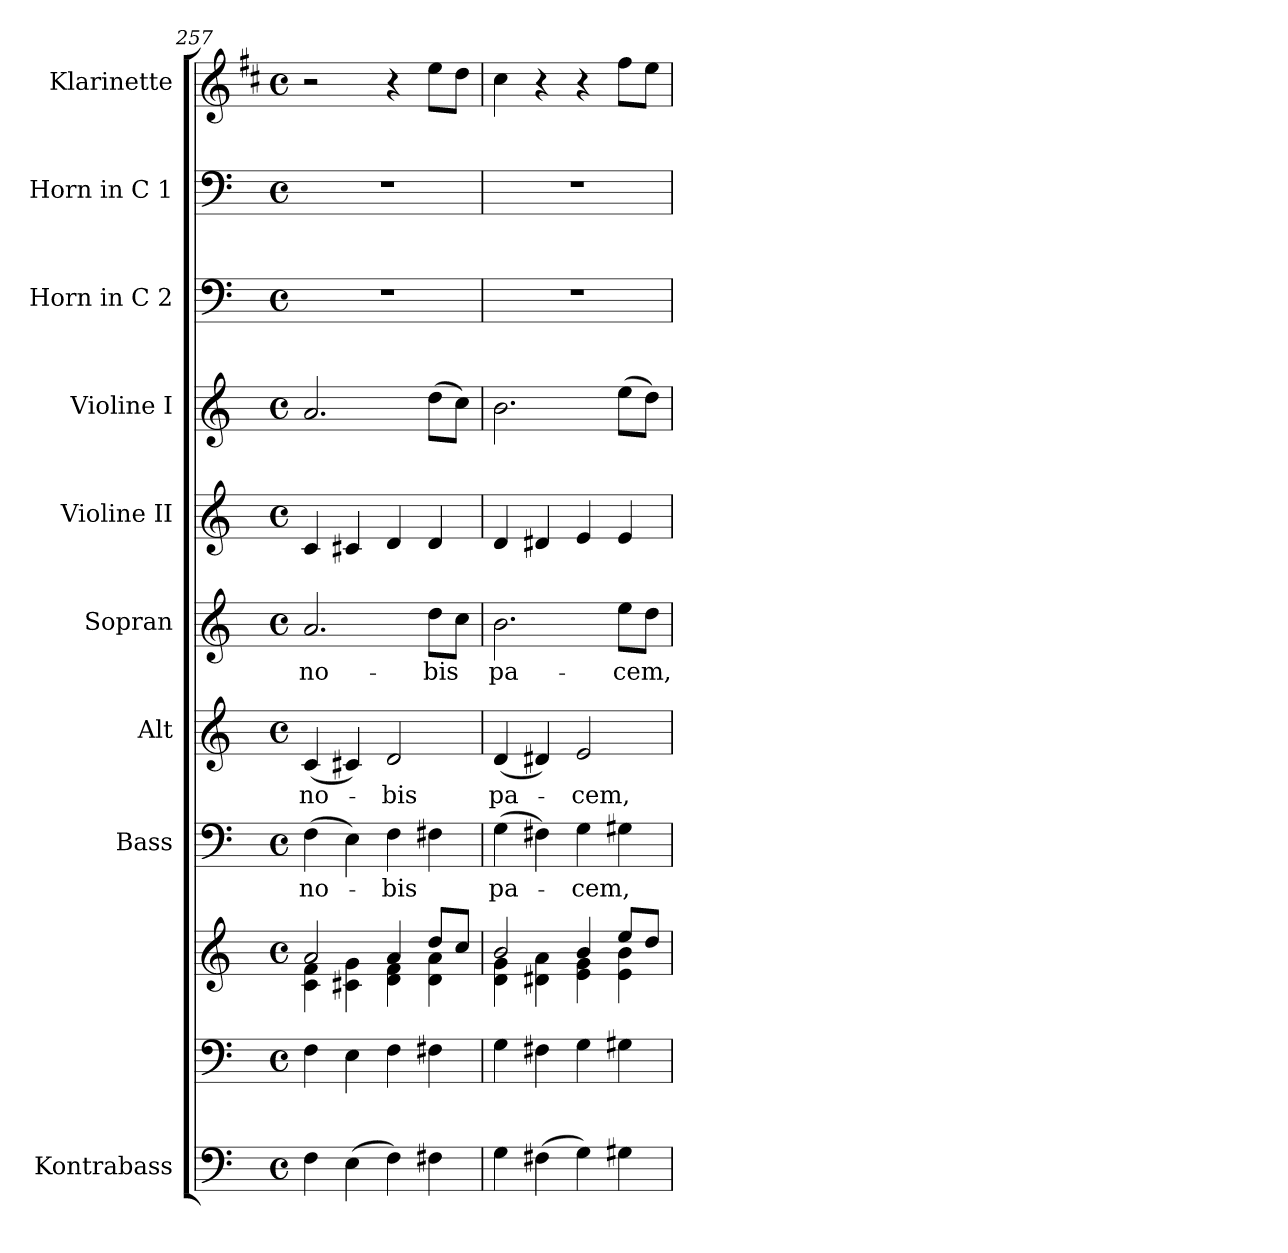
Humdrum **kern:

**kern	**kern	**kern	**kern	**text	**kern	**text	**kern	**text	**kern	**kern	**kern	**kern	**kern
*part10	*part9	*part9	*part8	*part8	*part7	*part7	*part6	*part6	*part5	*part4	*part3	*part2	*part1
*staff11	*staff10	*staff9	*staff8	*staff8	*staff7	*staff7	*staff6	*staff6	*staff5	*staff4	*staff3	*staff2	*staff1
*I"Kontrabass	*	*	*I"Bass	*	*I"Alt	*	*I"Sopran	*	*I"Violine II	*I"Violine I	*I"Horn in C 2	*I"Horn in C 1	*I"Klarinette
*I'Kb.	*	*	*I'B.	*	*I'A.	*	*I'S.	*	*I'Vl. II	*I'Vl. I	*I'Horn 2	*I'Horn 1	*I'Kl.
*clefF4	*clefF4	*clefG2	*clefF4	*	*clefG2	*	*clefG2	*	*clefG2	*clefG2	*clefF4	*clefF4	*clefG2
*ITrd7c12	*	*	*	*	*	*	*	*	*	*	*	*	*ITrd1c2
*k[]	*k[]	*k[]	*k[]	*	*k[]	*	*k[]	*	*k[]	*k[]	*k[]	*k[]	*k[]
*C:	*C:	*C:	*C:	*	*C:	*	*C:	*	*C:	*C:	*C:	*C:	*C:
*M4/4	*M4/4	*M4/4	*M4/4	*	*M4/4	*	*M4/4	*	*M4/4	*M4/4	*M4/4	*M4/4	*M4/4
*met(c)	*met(c)	*met(c)	*met(c)	*	*met(c)	*	*met(c)	*	*met(c)	*met(c)	*met(c)	*met(c)	*met(c)
=257	=257	=257	=257	=257	=257	=257	=257	=257	=257	=257	=257	=257	=257
*	*	*^	*	*	*	*	*	*	*	*	*	*	*
!	!	!	!	!	!LO:LY:b	!	!LO:LY:b	!	!LO:LY:b	!	!	!	!	!
4FF\	4F\	2a/	4c\ 4f\	(>4F\	no-	(<4c/	no-	2.a/	no-	4c/	2.a/	1r	1r	2r
(>4EE\	4E\	.	4c#X\ 4g\	4E\)	.	4c#X/)	.	.	.	4c#X/	.	.	.	.
!	!	!	!	!	!LO:LY:b	!	!LO:LY:b	!	!	!	!	!	!	!
4FF\)	4F\	4a/	4d\ 4f\	4F\	-bis	2d/	-bis	.	.	4d/	.	.	.	4r
!	!	!	!	!	!	!	!	!	!LO:LY:b	!	!	!	!	!
4FF#X\	4F#X\	8dd/L	4d\ 4a\	4F#X\	.	.	.	8dd\L	-bis	4d/	(>8dd\L	.	.	8dd\L
.	.	8cc/J	.	.	.	.	.	8cc\J	.	.	8cc\J)	.	.	8cc\J
!!LO:PB:g=z
=258	=258	=258	=258	=258	=258	=258	=258	=258	=258	=258	=258	=258	=258	=258
!	!	!	!	!	!LO:LY:b	!	!LO:LY:b	!	!LO:LY:b	!	!	!	!	!
4GG\	4G\	2b/	4d\ 4g\	(>4G\	pa-	(<4d/	pa-	2.b\	pa-	4d/	2.b\	1r	1r	4b\
(>4FF#X\	4F#X\	.	4d#X\ 4a\	4F#X\)	.	4d#X/)	.	.	.	4d#X/	.	.	.	4r
!	!	!	!	!	!LO:LY:b	!	!LO:LY:b	!	!	!	!	!	!	!
4GG\)	4G\	4b/	4e\ 4g\	4G\	-cem,	2e/	-cem,	.	.	4e/	.	.	.	4r
!	!	!	!	!	!	!	!	!	!LO:LY:b	!	!	!	!	!
4GG#X\	4G#X\	8ee/L	4e\ 4b\	4G#X\	.	.	.	8ee\L	-cem,	4e/	(>8ee\L	.	.	8ee\L
.	.	8dd/J	.	.	.	.	.	8dd\J	.	.	8dd\J)	.	.	8dd\J
*	*	*v	*v	*	*	*	*	*	*	*	*	*	*	*
=	=	=	=	=	=	=	=	=	=	=	=	=	=
*-	*-	*-	*-	*-	*-	*-	*-	*-	*-	*-	*-	*-	*-
